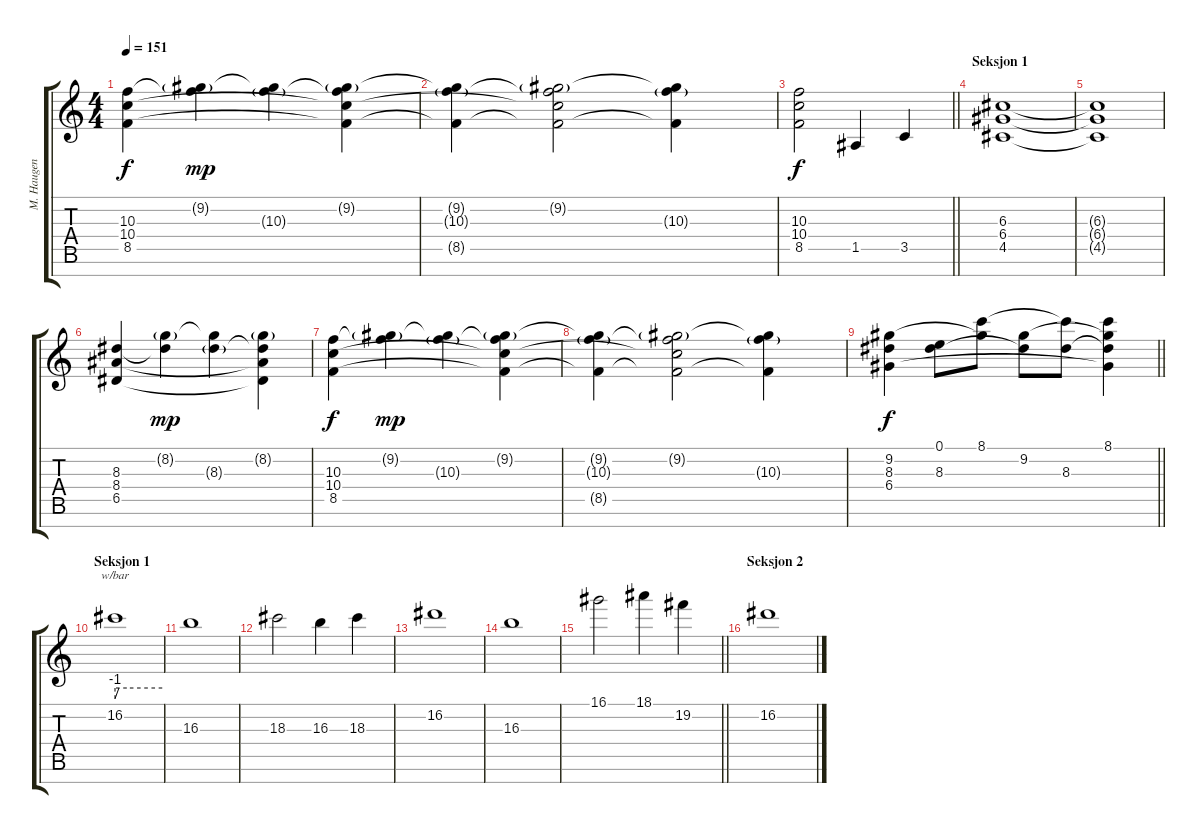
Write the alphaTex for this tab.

\track ("M. Haugen" "M. Haugen") {instrument distortionguitar}
\staff {score tabs}
\tuning (E4 B3 G3 D3 A2 E2 B1) {hide}
\ts (4 4)
\tempo 151
\clef g2
\ks c
(10.3 10.4 8.5).4{dy f} (9.2{g} 10.3{t}).4{dy mp} (9.2{t} 10.3{g}).4 (9.2{g} 10.3{t} 10.4{t} 8.5{t}).4 |
(9.2{t} 10.3{g} 8.5{t}).4 (9.2{g} 10.3{t} 10.4{t} 8.5{t}).2 (9.2{t} 10.3{g} 8.5{t}).4 |
\barLineRight lightlight
(10.3 10.4 8.5).2{dy f} 1.5.4 3.5.4 |
\section ("" "Seksjon 1")
(6.3 6.4 4.5).1 |
(6.3{t} 6.4{t} 4.5{t}).1 |
(8.3 8.4 6.5).4 (8.2{g} 8.3{t}).4{dy mp} (8.2{t} 8.3{g}).4 (8.2{g} 8.3{t} 8.4{t} 6.5{t}).4 |
(10.3 10.4 8.5).4{dy f} (9.2{g} 10.3{t}).4{dy mp} (9.2{t} 10.3{g}).4 (9.2{g} 10.3{t} 10.4{t} 8.5{t}).4 |
(9.2{t} 10.3{g} 8.5{t}).4 (9.2{g} 10.3{t} 10.4{t} 8.5{t}).2 (9.2{t} 10.3{g} 8.5{t}).4 |
\barLineRight lightlight
(9.2 8.3 6.4).4{dy f} (0.1 8.3).8 (8.1 9.2{t}).8 (9.2 8.3{t}).8 (8.1{t} 8.3).8 (8.1 9.2{t} 8.3{t} 6.4{t}).4 |
\section ("" "Seksjon 1")
16.2.1{tbe (custom default 0 -4 5 0 15 0 60 0)} |
16.3.1 |
18.3.2 16.3.4 18.3.4 |
16.2.1 |
16.3.1 |
\barLineRight lightlight
16.1.2 18.1.4 19.2.4 |
\section ("" "Seksjon 2")
16.2.1
